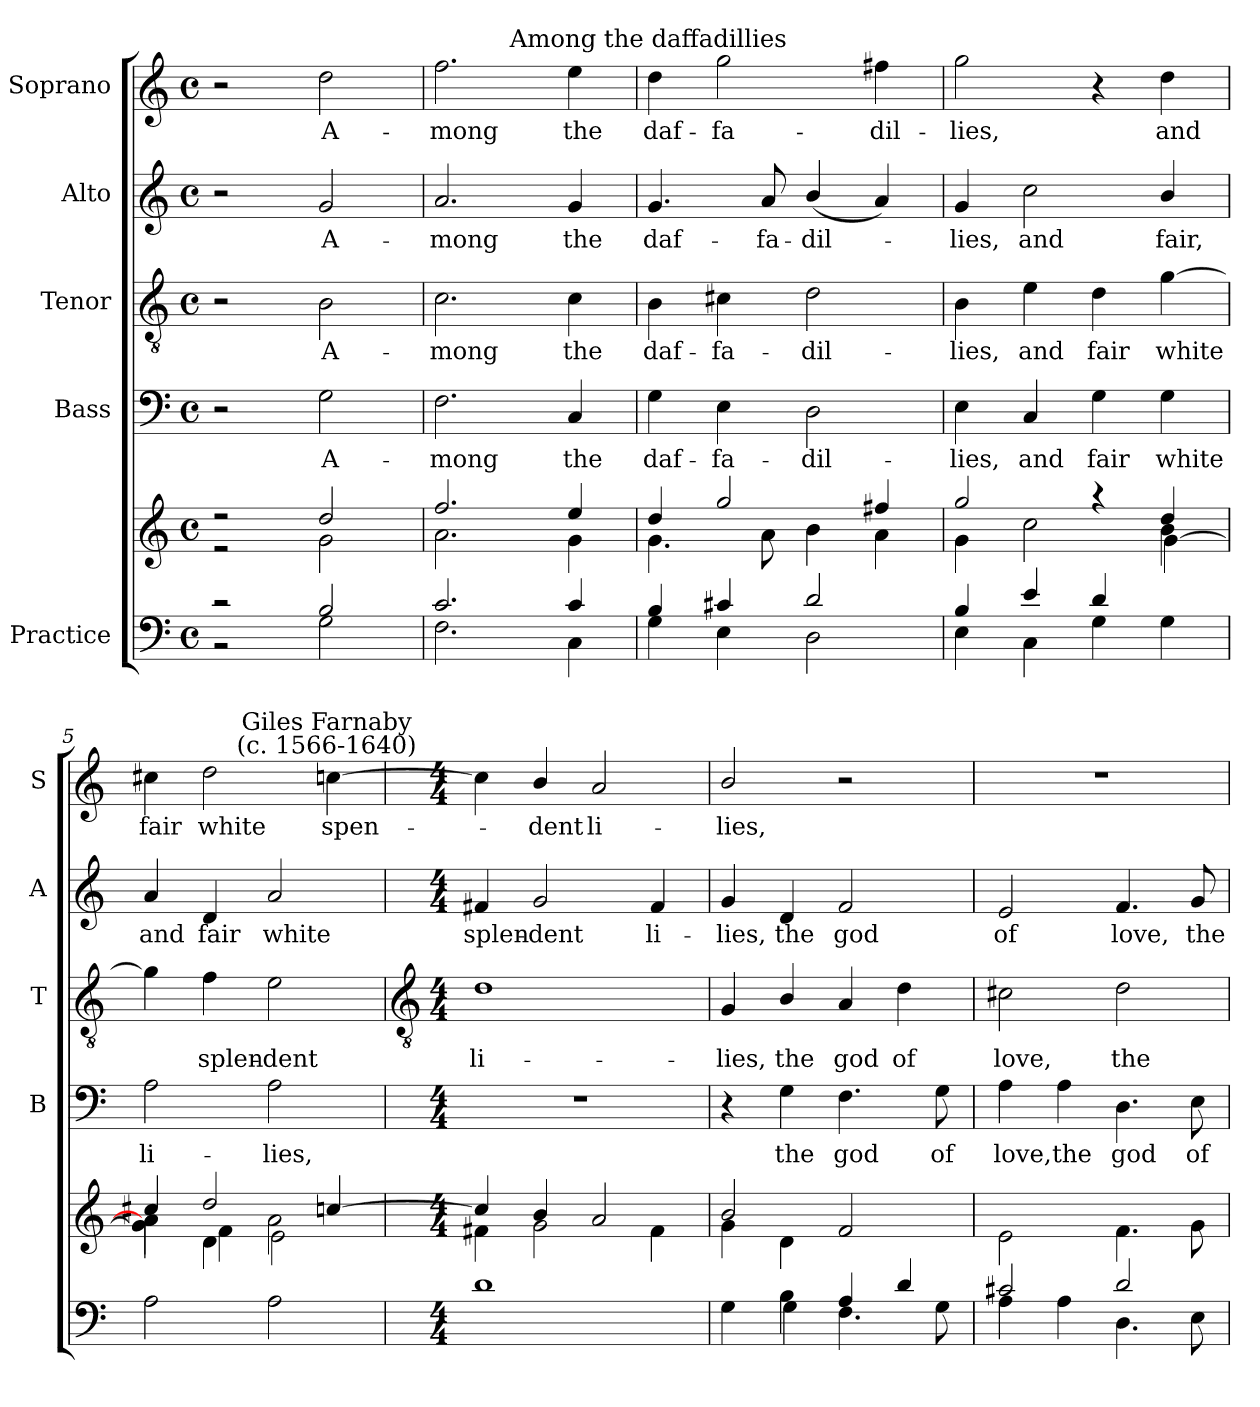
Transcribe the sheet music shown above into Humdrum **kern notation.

**kern	**kern	**kern	**text	**kern	**text	**kern	**text	**kern	**text
*part5	*part5	*part4	*part4	*part3	*part3	*part2	*part2	*part1	*part1
*staff6	*staff5	*staff4	*staff4	*staff3	*staff3	*staff2	*staff2	*staff1	*staff1
*I"Practice	*	*I"Bass	*	*I"Tenor	*	*I"Alto	*	*I"Soprano	*
*	*	*I'B	*	*I'T	*	*I'A	*	*I'S	*
*clefF4	*clefG2	*clefF4	*	*clefGv2	*	*clefG2	*	*clefG2	*
*k[]	*k[]	*k[]	*	*k[]	*	*k[]	*	*k[]	*
*C:	*C:	*C:	*	*C:	*	*C:	*	*C:	*
*M4/4	*M4/4	*M4/4	*	*M4/4	*	*M4/4	*	*M4/4	*
*met(c)	*met(c)	*met(c)	*	*met(c)	*	*met(c)	*	*met(c)	*
=1	=1	=1	=1	=1	=1	=1	=1	=1	=1
*^	*^	*	*	*	*	*	*	*	*
2r	2r	2r	2r	2r	.	2r	.	2r	.	2r	.
!	!	!	!	!	!LO:LY:b	!	!LO:LY:b	!	!LO:LY:b	!	!LO:LY:b
2B	2G	2dd	2g\	2G	A-	2B	A-	2g	A-	2dd	A-
=2	=2	=2	=2	=2	=2	=2	=2	=2	=2	=2	=2
!	!	!	!	!	!LO:LY:b	!	!LO:LY:b	!	!LO:LY:b	!	!LO:LY:b
2.c	2.F	2.ff	2.a\	2.F	-mong	2.c	-mong	2.a	-mong	2.ff	-mong
!	!	!	!	!	!LO:LY:b	!	!LO:LY:b	!	!LO:LY:b	!	!LO:LY:b
4c	4C\	4ee	4g\	4C	the	4c	the	4g	the	4ee	the
=3	=3	=3	=3	=3	=3	=3	=3	=3	=3	=3	=3
!	!	!	!	!	!	!	!	!	!	!LO:TX:a:cj:t=Among the daffadillies	!
!	!	!	!	!	!LO:LY:b	!	!LO:LY:b	!	!LO:LY:b	!	!LO:LY:b
4B	4G	4dd/	4.g\	4G	daf-	4B	daf-	4.g	daf-	4dd	daf-
!	!	!	!	!	!LO:LY:b	!	!LO:LY:b	!	!	!	!LO:LY:b
4c#X	4E	2gg/	.	4E	-fa-	4c#X	-fa-	.	.	2gg	-fa-
!	!	!	!	!	!	!	!	!	!LO:LY:b	!	!
.	.	.	8a\	.	.	.	.	8a	-fa-	.	.
!	!	!	!	!	!LO:LY:b	!	!LO:LY:b	!	!LO:LY:b	!	!
2d	2D	.	4b\	2D	-dil-	2d	-dil-	(<4b/	-dil-	.	.
!	!	!	!	!	!	!	!	!	!	!	!LO:LY:b
.	.	4ff#X	4a\	.	.	.	.	4a)	.	4ff#X	-dil-
=4	=4	=4	=4	=4	=4	=4	=4	=4	=4	=4	=4
*	*	*	*^	*	*	*	*	*	*	*	*
!	!	!	!	!	!	!LO:LY:b	!	!LO:LY:b	!	!LO:LY:b	!	!LO:LY:b
4B	4E	2gg/	4g\	2.ryy	4E	-lies,	4B	-lies,	4g	lies,	2gg	-lies,
!	!	!	!	!	!	!LO:LY:b	!	!LO:LY:b	!	!LO:LY:b	!	!
4e	4C\	.	2cc	.	4C	and	4e	and	2cc	and	.	.
!	!	!	!	!	!	!LO:LY:b	!	!LO:LY:b	!	!	!	!
4d	4G	4r	.	.	4G	fair	4d	fair	.	.	4r	.
!	!	!	!	!	!	!LO:LY:b	!	!LO:LY:b	!	!LO:LY:b	!	!LO:LY:b
4ryy	4G	4dd	4b\	[4g\	4G	white	[4g	white	4b/	fair,	4dd	and
=5	=5	=5	=5	=5	=5	=5	=5	=5	=5	=5	=5	=5
!	!	!	!	!	!	!LO:LY:b	!	!	!	!LO:LY:b	!	!LO:LY:b
*v	*v	*	*	*	*	*	*	*	*	*	*	*
2A	4cc#X	4a\	4g\] 4a\]	2A	li-	4g]	.	4a	and	4cc#X	fair
!	!	!	!	!	!	!	!LO:LY:b	!	!LO:LY:b	!	!LO:LY:b
.	2dd/	4d\	4f\	.	.	4f	splen-	4d	fair	2dd	white
!	!	!	!	!	!LO:LY:b	!	!LO:LY:b	!	!LO:LY:b	!	!
2A	.	2a\	2e\	2A	-lies,	2e	-dent	2a	white	.	.
!	!	!	!	!	!	!	!	!	!	!LO:TX:a:cj:t=Giles Farnaby\n(c. 1566-1640)	!
!	!	!	!	!	!	!	!	!	!	!	!LO:LY:b
.	[4ccn/	.	.	.	.	.	.	.	.	[4ccn	spen-
*	*v	*v	*v	*	*	*	*	*	*	*	*
!!LO:LB:g=z
=6	=6	=6	=6	=6	=6	=6	=6	=6	=6
*	*	*	*	*clefGv2	*	*	*	*	*
*M4/4	*M4/4	*M4/4	*	*M4/4	*	*M4/4	*	*M4/4	*
*^	*^	*	*	*	*	*	*	*	*
!	!	!	!	!	!	!	!LO:LY:b	!	!LO:LY:b	!	!
1d\	1ryy	4cc/]	4f#X	1r	.	1d	li-	4f#X	splen-	4cc]	.
!	!	!	!	!	!	!	!	!	!LO:LY:b	!	!LO:LY:b
.	.	4b/	2g\	.	.	.	.	2g	-dent	4b/	dent
!	!	!	!	!	!	!	!	!	!	!	!LO:LY:b
.	.	2a	.	.	.	.	.	.	.	2a	li-
!	!	!	!	!	!	!	!	!	!LO:LY:b	!	!
.	.	.	4f#\	.	.	.	.	4f#	li-	.	.
=7	=7	=7	=7	=7	=7	=7	=7	=7	=7	=7	=7
!	!	!	!	!	!	!	!LO:LY:b	!	!LO:LY:b	!	!LO:LY:b
4G\	4ryy	2b/	4g\	4r	.	4G	-lies,	4g	-lies,	2b/	-lies,
!	!	!	!	!	!LO:LY:b	!	!LO:LY:b	!	!LO:LY:b	!	!
4B\	4G	.	4d\	4G	the	4B/	the	4d	the	.	.
!	!	!	!	!	!LO:LY:b	!	!LO:LY:b	!	!LO:LY:b	!	!
4A/	4.F	2ryy	2f/	4.F	god	4A	god	2f	god	2r	.
!	!	!	!	!	!	!	!LO:LY:b	!	!	!	!
4d/	.	.	.	.	.	4d	of	.	.	.	.
!	!	!	!	!	!LO:LY:b	!	!	!	!	!	!
.	8G	.	.	8G	of	.	.	.	.	.	.
=8	=8	=8	=8	=8	=8	=8	=8	=8	=8	=8	=8
!	!	!	!	!	!LO:LY:b	!	!LO:LY:b	!	!LO:LY:b	!	!
2c#X/	4A	1ryy	2e	4A	love,	2c#X	love,	2e	of	1r	.
!	!	!	!	!	!LO:LY:b	!	!	!	!	!	!
.	4A	.	.	4A	the	.	.	.	.	.	.
!	!	!	!	!	!LO:LY:b	!	!LO:LY:b	!	!LO:LY:b	!	!
2d/	4.D	.	4.f	4.D	god	2d	the	4.f	love,	.	.
!	!	!	!	!	!LO:LY:b	!	!	!	!LO:LY:b	!	!
.	8E	.	8g	8E	of	.	.	8g	the	.	.
*v	*v	*	*	*	*	*	*	*	*	*	*
*	*v	*v	*	*	*	*	*	*	*	*
=	=	=	=	=	=	=	=	=	=
*-	*-	*-	*-	*-	*-	*-	*-	*-	*-
